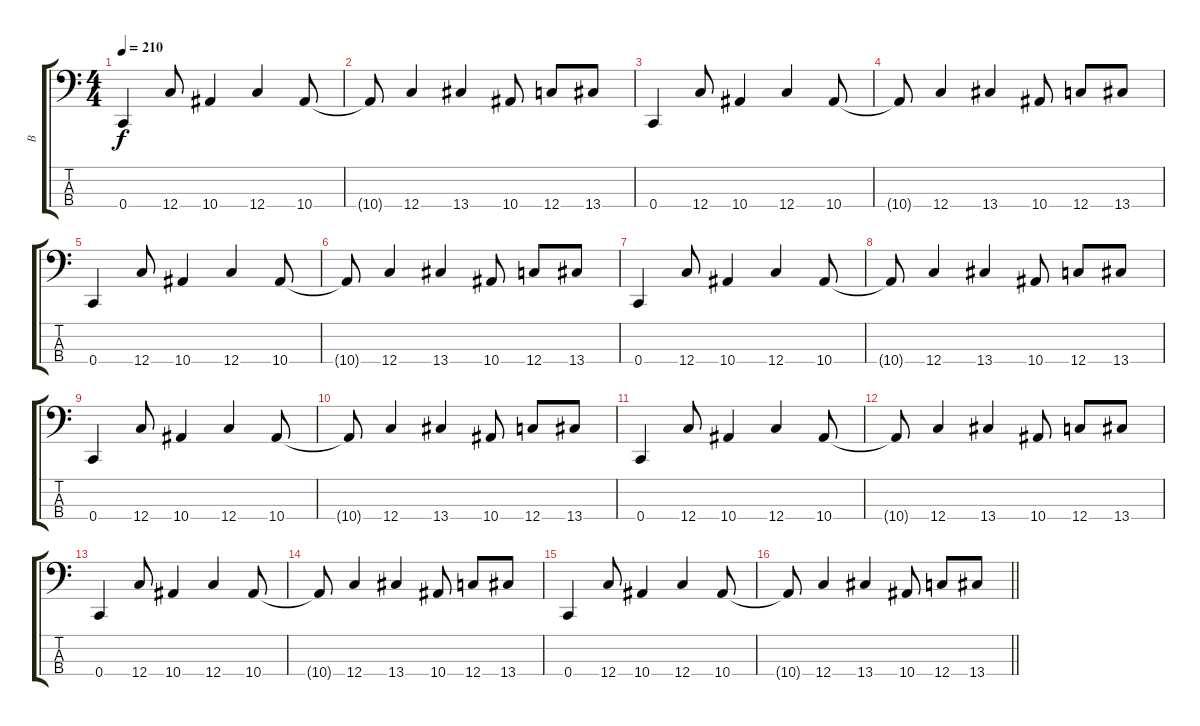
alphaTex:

\track ("B" "B") {instrument electricbassfinger}
\staff {score tabs}
\tuning (F2 C2 G1 C1) {hide}
\ts (4 4)
\tempo 210
\clef f4
\ks c
0.4.4{dy f} 12.4.8 10.4.4 12.4.4 10.4.8 |
10.4{t}.8 12.4.4 13.4.4 10.4.8 12.4.8 13.4.8 |
0.4.4 12.4.8 10.4.4 12.4.4 10.4.8 |
10.4{t}.8 12.4.4 13.4.4 10.4.8 12.4.8 13.4.8 |
0.4.4 12.4.8 10.4.4 12.4.4 10.4.8 |
10.4{t}.8 12.4.4 13.4.4 10.4.8 12.4.8 13.4.8 |
0.4.4 12.4.8 10.4.4 12.4.4 10.4.8 |
10.4{t}.8 12.4.4 13.4.4 10.4.8 12.4.8 13.4.8 |
0.4.4 12.4.8 10.4.4 12.4.4 10.4.8 |
10.4{t}.8 12.4.4 13.4.4 10.4.8 12.4.8 13.4.8 |
0.4.4 12.4.8 10.4.4 12.4.4 10.4.8 |
10.4{t}.8 12.4.4 13.4.4 10.4.8 12.4.8 13.4.8 |
0.4.4 12.4.8 10.4.4 12.4.4 10.4.8 |
10.4{t}.8 12.4.4 13.4.4 10.4.8 12.4.8 13.4.8 |
0.4.4 12.4.8 10.4.4 12.4.4 10.4.8 |
\barLineRight lightlight
10.4{t}.8 12.4.4 13.4.4 10.4.8 12.4.8 13.4.8
